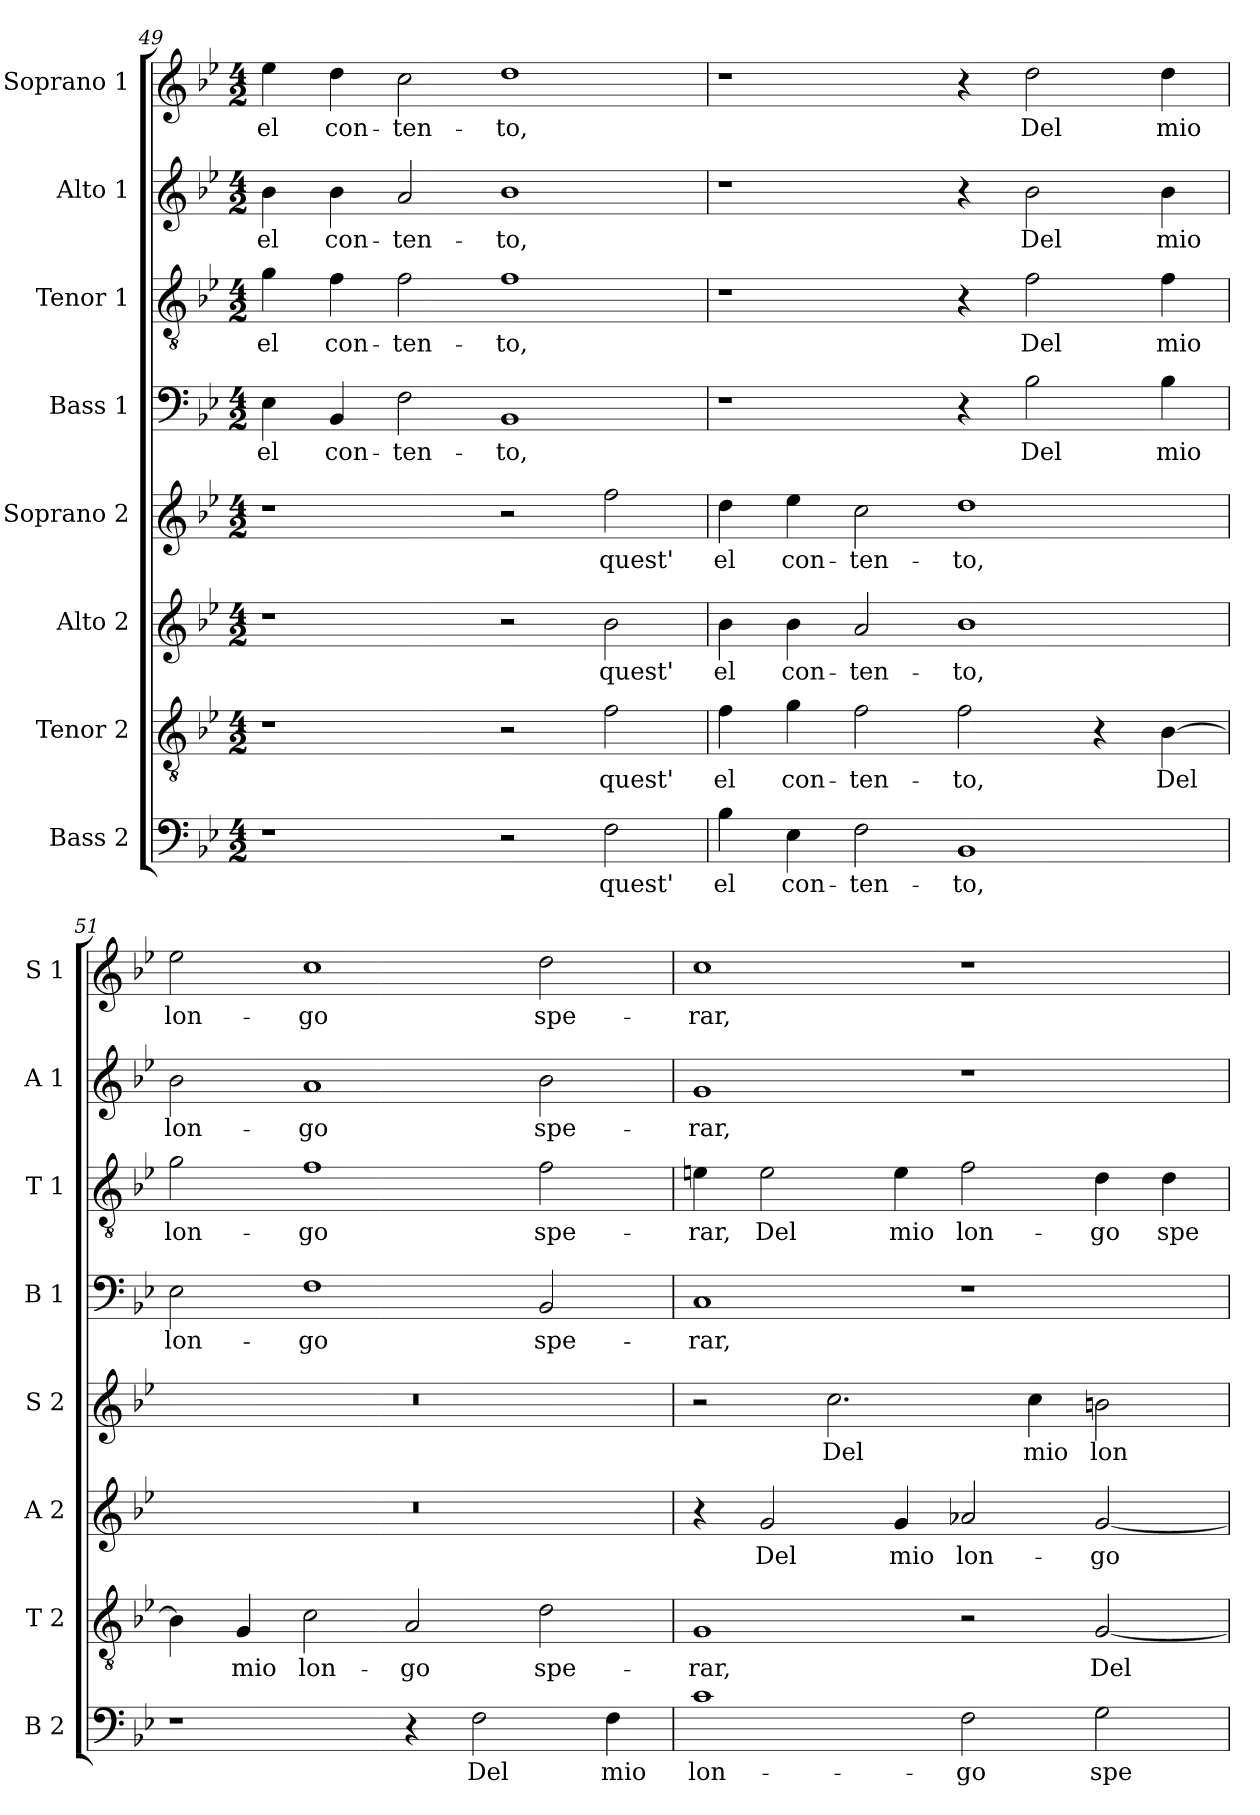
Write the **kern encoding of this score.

**kern	**text	**kern	**text	**kern	**text	**kern	**text	**kern	**text	**kern	**text	**kern	**text	**kern	**text
*part8	*part8	*part7	*part7	*part6	*part6	*part5	*part5	*part4	*part4	*part3	*part3	*part2	*part2	*part1	*part1
*staff8	*staff8	*staff7	*staff7	*staff6	*staff6	*staff5	*staff5	*staff4	*staff4	*staff3	*staff3	*staff2	*staff2	*staff1	*staff1
*I"Bass 2	*	*I"Tenor 2	*	*I"Alto 2	*	*I"Soprano 2	*	*I"Bass 1	*	*I"Tenor 1	*	*I"Alto 1	*	*I"Soprano 1	*
*I'B 2	*	*I'T 2	*	*I'A 2	*	*I'S 2	*	*I'B 1	*	*I'T 1	*	*I'A 1	*	*I'S 1	*
*clefF4	*	*clefGv2	*	*clefG2	*	*clefG2	*	*clefF4	*	*clefGv2	*	*clefG2	*	*clefG2	*
*k[b-e-]	*	*k[b-e-]	*	*k[b-e-]	*	*k[b-e-]	*	*k[b-e-]	*	*k[b-e-]	*	*k[b-e-]	*	*k[b-e-]	*
*B-:	*	*B-:	*	*B-:	*	*B-:	*	*B-:	*	*B-:	*	*B-:	*	*B-:	*
*M4/2	*	*M4/2	*	*M4/2	*	*M4/2	*	*M4/2	*	*M4/2	*	*M4/2	*	*M4/2	*
=49	=49	=49	=49	=49	=49	=49	=49	=49	=49	=49	=49	=49	=49	=49	=49
!	!	!	!	!	!	!	!	!	!LO:LY:b	!	!LO:LY:b	!	!LO:LY:b	!	!LO:LY:b
1r	.	1r	.	1r	.	1r	.	4E-\	el	4g\	el	4b-\	el	4ee-\	el
!	!	!	!	!	!	!	!	!	!LO:LY:b	!	!LO:LY:b	!	!LO:LY:b	!	!LO:LY:b
.	.	.	.	.	.	.	.	4BB-/	con-	4f\	con-	4b-\	con-	4dd\	con-
!	!	!	!	!	!	!	!	!	!LO:LY:b	!	!LO:LY:b	!	!LO:LY:b	!	!LO:LY:b
.	.	.	.	.	.	.	.	2F\	-ten-	2f\	-ten-	2a/	-ten-	2cc\	-ten-
!	!	!	!	!	!	!	!	!	!LO:LY:b	!	!LO:LY:b	!	!LO:LY:b	!	!LO:LY:b
2r	.	2r	.	2r	.	2r	.	1BB-	-to,	1f	-to,	1b-	-to,	1dd	-to,
!	!LO:LY:b	!	!LO:LY:b	!	!LO:LY:b	!	!LO:LY:b	!	!	!	!	!	!	!	!
2F\	quest'	2f\	quest'	2b-\	quest'	2ff\	quest'	.	.	.	.	.	.	.	.
!!LO:PB:g=z
=50	=50	=50	=50	=50	=50	=50	=50	=50	=50	=50	=50	=50	=50	=50	=50
!	!LO:LY:b	!	!LO:LY:b	!	!LO:LY:b	!	!LO:LY:b	!	!	!	!	!	!	!	!
4B-\	el	4f\	el	4b-\	el	4dd\	el	1r	.	1r	.	1r	.	1r	.
!	!LO:LY:b	!	!LO:LY:b	!	!LO:LY:b	!	!LO:LY:b	!	!	!	!	!	!	!	!
4E-\	con-	4g\	con-	4b-\	con-	4ee-\	con-	.	.	.	.	.	.	.	.
!	!LO:LY:b	!	!LO:LY:b	!	!LO:LY:b	!	!LO:LY:b	!	!	!	!	!	!	!	!
2F\	-ten-	2f\	-ten-	2a/	-ten-	2cc\	-ten-	.	.	.	.	.	.	.	.
!	!LO:LY:b	!	!LO:LY:b	!	!LO:LY:b	!	!LO:LY:b	!	!	!	!	!	!	!	!
1BB-	-to,	2f\	-to,	1b-	-to,	1dd	-to,	4r	.	4r	.	4r	.	4r	.
!	!	!	!	!	!	!	!	!	!LO:LY:b	!	!LO:LY:b	!	!LO:LY:b	!	!LO:LY:b
.	.	.	.	.	.	.	.	2B-\	Del	2f\	Del	2b-\	Del	2dd\	Del
.	.	4r	.	.	.	.	.	.	.	.	.	.	.	.	.
!	!	!	!LO:LY:b	!	!	!	!	!	!LO:LY:b	!	!LO:LY:b	!	!LO:LY:b	!	!LO:LY:b
.	.	[4B-\	Del	.	.	.	.	4B-\	mio	4f\	mio	4b-\	mio	4dd\	mio
=51	=51	=51	=51	=51	=51	=51	=51	=51	=51	=51	=51	=51	=51	=51	=51
!	!	!	!	!	!	!	!	!	!LO:LY:b	!	!LO:LY:b	!	!LO:LY:b	!	!LO:LY:b
1r	.	4B-\]	.	0r	.	0r	.	2E-\	lon-	2g\	lon-	2b-\	lon-	2ee-\	lon-
!	!	!	!LO:LY:b	!	!	!	!	!	!	!	!	!	!	!	!
.	.	4G/	mio	.	.	.	.	.	.	.	.	.	.	.	.
!	!	!	!LO:LY:b	!	!	!	!	!	!LO:LY:b	!	!LO:LY:b	!	!LO:LY:b	!	!LO:LY:b
.	.	2c\	lon-	.	.	.	.	1F	-go	1f	-go	1a	-go	1cc	-go
!	!	!	!LO:LY:b	!	!	!	!	!	!	!	!	!	!	!	!
4r	.	2A/	-go	.	.	.	.	.	.	.	.	.	.	.	.
!	!LO:LY:b	!	!	!	!	!	!	!	!	!	!	!	!	!	!
2F\	Del	.	.	.	.	.	.	.	.	.	.	.	.	.	.
!	!	!	!LO:LY:b	!	!	!	!	!	!LO:LY:b	!	!LO:LY:b	!	!LO:LY:b	!	!LO:LY:b
.	.	2d\	spe-	.	.	.	.	2BB-/	spe-	2f\	spe-	2b-\	spe-	2dd\	spe-
!	!LO:LY:b	!	!	!	!	!	!	!	!	!	!	!	!	!	!
4F\	mio	.	.	.	.	.	.	.	.	.	.	.	.	.	.
=52	=52	=52	=52	=52	=52	=52	=52	=52	=52	=52	=52	=52	=52	=52	=52
!	!LO:LY:b	!	!LO:LY:b	!	!	!	!	!	!LO:LY:b	!	!LO:LY:b	!	!LO:LY:b	!	!LO:LY:b
1c	lon-	1G	-rar,	4r	.	2r	.	1C	-rar,	4en\	-rar,	1g	-rar,	1cc	-rar,
!	!	!	!	!	!LO:LY:b	!	!	!	!	!	!LO:LY:b	!	!	!	!
.	.	.	.	2g/	Del	.	.	.	.	2e\	Del	.	.	.	.
!	!	!	!	!	!	!	!LO:LY:b	!	!	!	!	!	!	!	!
.	.	.	.	.	.	2.cc\	Del	.	.	.	.	.	.	.	.
!	!	!	!	!	!LO:LY:b	!	!	!	!	!	!LO:LY:b	!	!	!	!
.	.	.	.	4g/	mio	.	.	.	.	4e\	mio	.	.	.	.
!	!LO:LY:b	!	!	!	!LO:LY:b	!	!	!	!	!	!LO:LY:b	!	!	!	!
2F\	-go	2r	.	2a-X/	lon-	.	.	1r	.	2f\	lon-	1r	.	1r	.
!	!	!	!	!	!	!	!LO:LY:b	!	!	!	!	!	!	!	!
.	.	.	.	.	.	4cc\	mio	.	.	.	.	.	.	.	.
!	!LO:LY:b	!	!LO:LY:b	!	!LO:LY:b	!	!LO:LY:b	!	!	!	!LO:LY:b	!	!	!	!
2G\	spe-	[2G/	Del	[2g/	-go	2bn\	lon-	.	.	4d\	-go	.	.	.	.
!	!	!	!	!	!	!	!	!	!	!	!LO:LY:b	!	!	!	!
.	.	.	.	.	.	.	.	.	.	4d\	spe-	.	.	.	.
=	=	=	=	=	=	=	=	=	=	=	=	=	=	=	=
*-	*-	*-	*-	*-	*-	*-	*-	*-	*-	*-	*-	*-	*-	*-	*-
